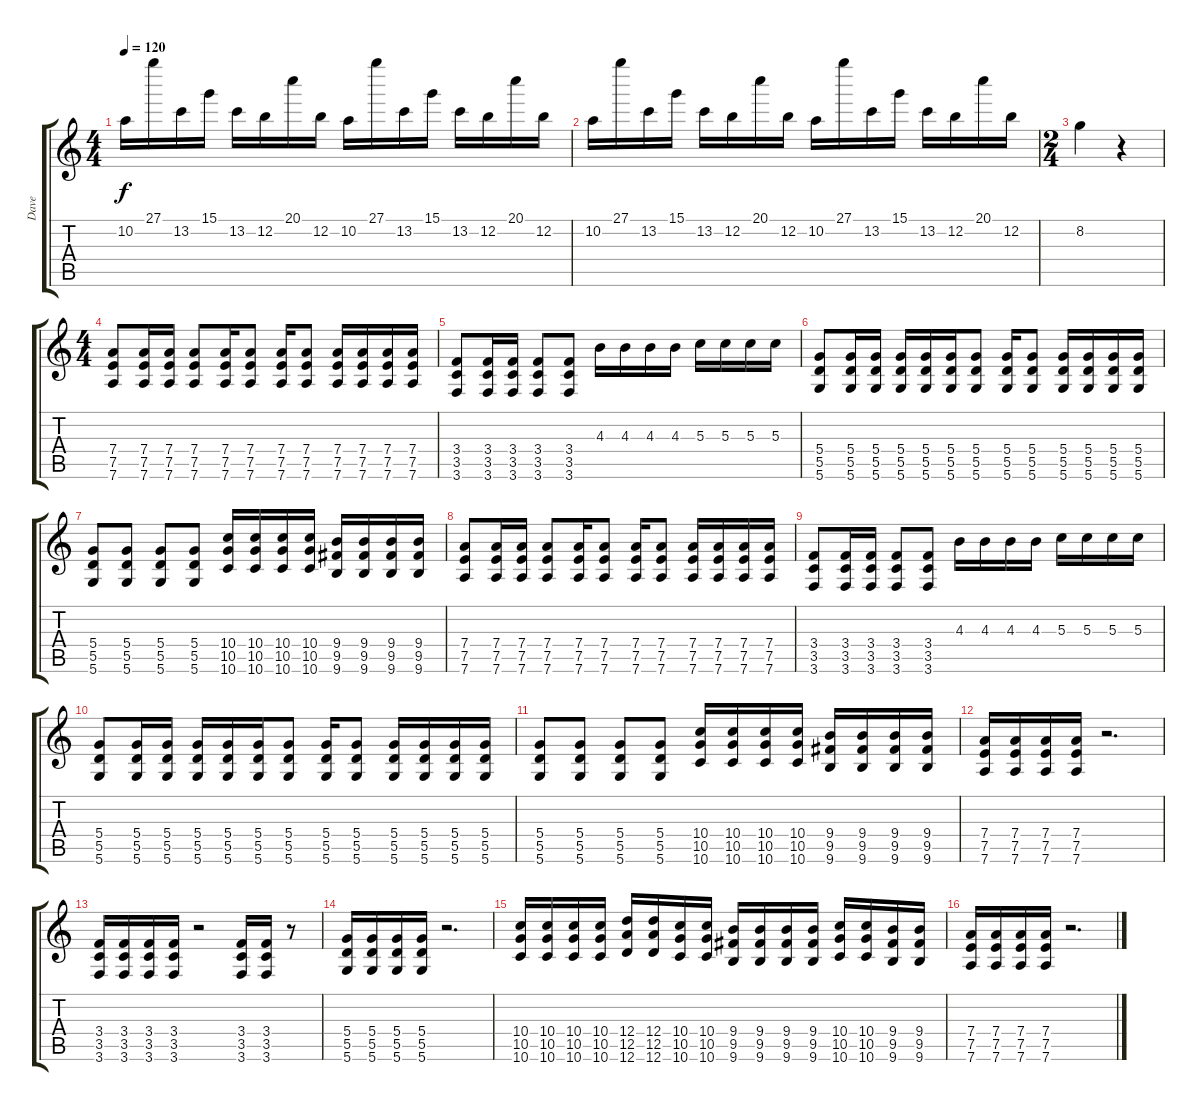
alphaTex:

\track ("Dave" "Dave") {instrument distortionguitar}
\staff {score tabs}
\tuning (E4 B3 G3 D3 A2 D2) {hide}
\ts (4 4)
\tempo 120
\clef g2
\ks c
10.2.16{dy f instrument distortionguitar} 27.1.16 13.2.16 15.1.16 13.2.16 12.2.16 20.1.16 12.2.16 10.2.16 27.1.16 13.2.16 15.1.16 13.2.16 12.2.16 20.1.16 12.2.16 |
10.2.16 27.1.16 13.2.16 15.1.16 13.2.16 12.2.16 20.1.16 12.2.16 10.2.16 27.1.16 13.2.16 15.1.16 13.2.16 12.2.16 20.1.16 12.2.16 |
\ts (2 4)
8.2.4 r.4 |
\ts (4 4)
(7.4 7.5 7.6).8 (7.4 7.5 7.6).16 (7.4 7.5 7.6).16 (7.4 7.5 7.6).8 (7.4 7.5 7.6).16 (7.4 7.5 7.6).8 (7.4 7.5 7.6).16 (7.4 7.5 7.6).8 (7.4 7.5 7.6).16 (7.4 7.5 7.6).16 (7.4 7.5 7.6).16 (7.4 7.5 7.6).16 |
(3.4 3.5 3.6).8 (3.4 3.5 3.6).16 (3.4 3.5 3.6).16 (3.4 3.5 3.6).8 (3.4 3.5 3.6).8 4.3.16 4.3.16 4.3.16 4.3.16 5.3.16 5.3.16 5.3.16 5.3.16 |
(5.4 5.5 5.6).8 (5.4 5.5 5.6).16 (5.4 5.5 5.6).16 (5.4 5.5 5.6).16 (5.4 5.5 5.6).16 (5.4 5.5 5.6).16 (5.4 5.5 5.6).8 (5.4 5.5 5.6).16 (5.4 5.5 5.6).8 (5.4 5.5 5.6).16 (5.4 5.5 5.6).16 (5.4 5.5 5.6).16 (5.4 5.5 5.6).16 |
(5.4 5.5 5.6).8 (5.4 5.5 5.6).8 (5.4 5.5 5.6).8 (5.4 5.5 5.6).8 (10.4 10.5 10.6).16 (10.4 10.5 10.6).16 (10.4 10.5 10.6).16 (10.4 10.5 10.6).16 (9.4 9.5 9.6).16 (9.4 9.5 9.6).16 (9.4 9.5 9.6).16 (9.4 9.5 9.6).16 |
(7.4 7.5 7.6).8 (7.4 7.5 7.6).16 (7.4 7.5 7.6).16 (7.4 7.5 7.6).8 (7.4 7.5 7.6).16 (7.4 7.5 7.6).8 (7.4 7.5 7.6).16 (7.4 7.5 7.6).8 (7.4 7.5 7.6).16 (7.4 7.5 7.6).16 (7.4 7.5 7.6).16 (7.4 7.5 7.6).16 |
(3.4 3.5 3.6).8 (3.4 3.5 3.6).16 (3.4 3.5 3.6).16 (3.4 3.5 3.6).8 (3.4 3.5 3.6).8 4.3.16 4.3.16 4.3.16 4.3.16 5.3.16 5.3.16 5.3.16 5.3.16 |
(5.4 5.5 5.6).8 (5.4 5.5 5.6).16 (5.4 5.5 5.6).16 (5.4 5.5 5.6).16 (5.4 5.5 5.6).16 (5.4 5.5 5.6).16 (5.4 5.5 5.6).8 (5.4 5.5 5.6).16 (5.4 5.5 5.6).8 (5.4 5.5 5.6).16 (5.4 5.5 5.6).16 (5.4 5.5 5.6).16 (5.4 5.5 5.6).16 |
(5.4 5.5 5.6).8 (5.4 5.5 5.6).8 (5.4 5.5 5.6).8 (5.4 5.5 5.6).8 (10.4 10.5 10.6).16 (10.4 10.5 10.6).16 (10.4 10.5 10.6).16 (10.4 10.5 10.6).16 (9.4 9.5 9.6).16 (9.4 9.5 9.6).16 (9.4 9.5 9.6).16 (9.4 9.5 9.6).16 |
(7.4 7.5 7.6).16 (7.4 7.5 7.6).16 (7.4 7.5 7.6).16 (7.4 7.5 7.6).16 r.2{d} |
(3.4 3.5 3.6).16 (3.4 3.5 3.6).16 (3.4 3.5 3.6).16 (3.4 3.5 3.6).16 r.2 (3.4 3.5 3.6).16 (3.4 3.5 3.6).16 r.8 |
(5.4 5.5 5.6).16 (5.4 5.5 5.6).16 (5.4 5.5 5.6).16 (5.4 5.5 5.6).16 r.2{d} |
(10.4 10.5 10.6).16 (10.4 10.5 10.6).16 (10.4 10.5 10.6).16 (10.4 10.5 10.6).16 (12.4 12.5 12.6).16 (12.4 12.5 12.6).16 (10.4 10.5 10.6).16 (10.4 10.5 10.6).16 (9.4 9.5 9.6).16 (9.4 9.5 9.6).16 (9.4 9.5 9.6).16 (9.4 9.5 9.6).16 (10.4 10.5 10.6).16 (10.4 10.5 10.6).16 (9.4 9.5 9.6).16 (9.4 9.5 9.6).16 |
(7.4 7.5 7.6).16 (7.4 7.5 7.6).16 (7.4 7.5 7.6).16 (7.4 7.5 7.6).16 r.2{d}
